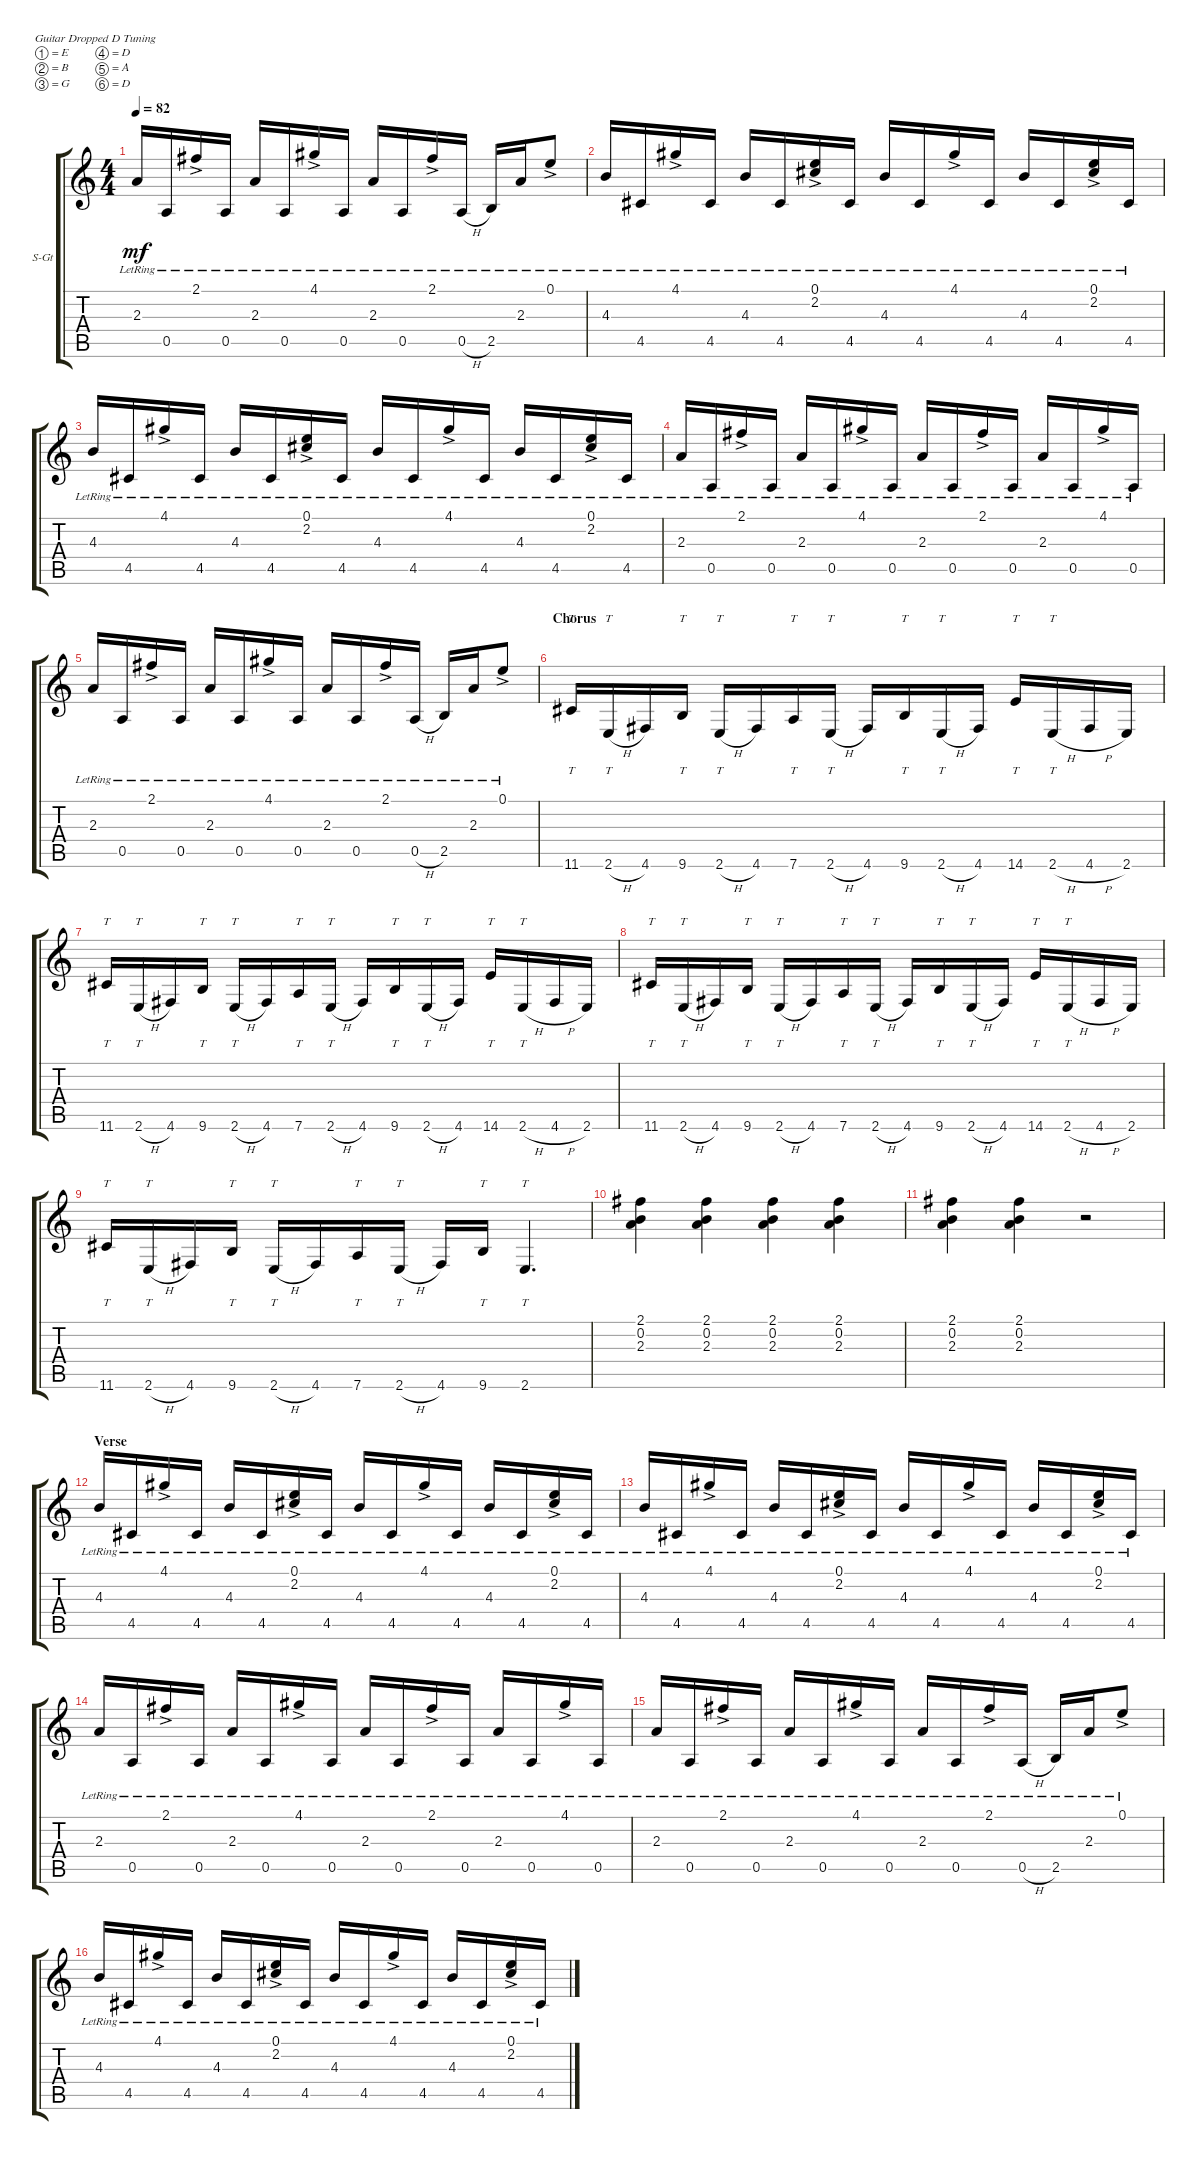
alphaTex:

\defaultSystemsLayout 4
\bracketExtendMode groupsimilarinstruments
\firstSystemTrackNameOrientation horizontal
\otherSystemsTrackNameOrientation horizontal
\track ("Rhythm Acoustic Guitar" "S-Gt") {instrument acousticguitarsteel}
\staff {score tabs}
\tuning (E4 B3 G3 D3 A2 D2)
\ts (4 4)
\tempo 82
\clef g2
\ks c
2.3{lr}.16{dy mf} 0.5{lr}.16 2.1{ac lr}.16 0.5{lr}.16 2.3{lr}.16 0.5{lr}.16 4.1{ac lr}.16 0.5{lr}.16 2.3{lr}.16 0.5{lr}.16 2.1{ac lr}.16 0.5{h lr}.16 2.5{lr}.16 2.3{lr}.16 0.1{ac lr}.8 |
4.3{lr}.16 4.5{lr}.16 4.1{ac lr}.16 4.5{lr}.16 4.3{lr}.16 4.5{lr}.16 (0.1{ac lr} 2.2{ac lr}).16 4.5{lr}.16 4.3{lr}.16 4.5{lr}.16 4.1{ac lr}.16 4.5{lr}.16 4.3{lr}.16 4.5{lr}.16 (0.1{ac lr} 2.2{ac lr}).16 4.5{lr}.16 |
4.3{lr}.16 4.5{lr}.16 4.1{ac lr}.16 4.5{lr}.16 4.3{lr}.16 4.5{lr}.16 (0.1{ac lr} 2.2{ac lr}).16 4.5{lr}.16 4.3{lr}.16 4.5{lr}.16 4.1{ac lr}.16 4.5{lr}.16 4.3{lr}.16 4.5{lr}.16 (0.1{ac lr} 2.2{ac lr}).16 4.5{lr}.16 |
2.3{lr}.16 0.5{lr}.16 2.1{ac lr}.16 0.5{lr}.16 2.3{lr}.16 0.5{lr}.16 4.1{ac lr}.16 0.5{lr}.16 2.3{lr}.16 0.5{lr}.16 2.1{ac lr}.16 0.5{lr}.16 2.3{lr}.16 0.5{lr}.16 4.1{ac lr}.16 0.5{lr}.16 |
2.3{lr}.16 0.5{lr}.16 2.1{ac lr}.16 0.5{lr}.16 2.3{lr}.16 0.5{lr}.16 4.1{ac lr}.16 0.5{lr}.16 2.3{lr}.16 0.5{lr}.16 2.1{ac lr}.16 0.5{h lr}.16 2.5{lr}.16 2.3{lr}.16 0.1{ac lr}.8 |
\section ("" "Chorus")
11.6.16{tt} 2.6{h}.16{tt} 4.6.16 9.6.16{tt} 2.6{h}.16{tt} 4.6.16 7.6.16{tt} 2.6{h}.16{tt} 4.6.16 9.6.16{tt} 2.6{h}.16{tt} 4.6.16 14.6.16{tt} 2.6{h}.16{tt} 4.6{h}.16 2.6.16 |
11.6.16{tt} 2.6{h}.16{tt} 4.6.16 9.6.16{tt} 2.6{h}.16{tt} 4.6.16 7.6.16{tt} 2.6{h}.16{tt} 4.6.16 9.6.16{tt} 2.6{h}.16{tt} 4.6.16 14.6.16{tt} 2.6{h}.16{tt} 4.6{h}.16 2.6.16 |
11.6.16{tt} 2.6{h}.16{tt} 4.6.16 9.6.16{tt} 2.6{h}.16{tt} 4.6.16 7.6.16{tt} 2.6{h}.16{tt} 4.6.16 9.6.16{tt} 2.6{h}.16{tt} 4.6.16 14.6.16{tt} 2.6{h}.16{tt} 4.6{h}.16 2.6.16 |
11.6.16{tt} 2.6{h}.16{tt} 4.6.16 9.6.16{tt} 2.6{h}.16{tt} 4.6.16 7.6.16{tt} 2.6{h}.16{tt} 4.6.16 9.6.16{tt} 2.6.4{tt d} |
(2.3 0.2 2.1).4 (2.1 0.2 2.3).4 (2.3 0.2 2.1).4 (2.1 0.2 2.3).4 |
(2.3 0.2 2.1).4 (2.1 0.2 2.3).4 r.2 |
\section ("" "Verse")
4.3{lr}.16 4.5{lr}.16 4.1{ac lr}.16 4.5{lr}.16 4.3{lr}.16 4.5{lr}.16 (0.1{ac lr} 2.2{ac lr}).16 4.5{lr}.16 4.3{lr}.16 4.5{lr}.16 4.1{ac lr}.16 4.5{lr}.16 4.3{lr}.16 4.5{lr}.16 (0.1{ac lr} 2.2{ac lr}).16 4.5{lr}.16 |
4.3{lr}.16 4.5{lr}.16 4.1{ac lr}.16 4.5{lr}.16 4.3{lr}.16 4.5{lr}.16 (0.1{ac lr} 2.2{ac lr}).16 4.5{lr}.16 4.3{lr}.16 4.5{lr}.16 4.1{ac lr}.16 4.5{lr}.16 4.3{lr}.16 4.5{lr}.16 (0.1{ac lr} 2.2{ac lr}).16 4.5{lr}.16 |
2.3{lr}.16 0.5{lr}.16 2.1{ac lr}.16 0.5{lr}.16 2.3{lr}.16 0.5{lr}.16 4.1{ac lr}.16 0.5{lr}.16 2.3{lr}.16 0.5{lr}.16 2.1{ac lr}.16 0.5{lr}.16 2.3{lr}.16 0.5{lr}.16 4.1{ac lr}.16 0.5{lr}.16 |
2.3{lr}.16 0.5{lr}.16 2.1{ac lr}.16 0.5{lr}.16 2.3{lr}.16 0.5{lr}.16 4.1{ac lr}.16 0.5{lr}.16 2.3{lr}.16 0.5{lr}.16 2.1{ac lr}.16 0.5{h lr}.16 2.5{lr}.16 2.3{lr}.16 0.1{ac lr}.8 |
4.3{lr}.16 4.5{lr}.16 4.1{ac lr}.16 4.5{lr}.16 4.3{lr}.16 4.5{lr}.16 (0.1{ac lr} 2.2{ac lr}).16 4.5{lr}.16 4.3{lr}.16 4.5{lr}.16 4.1{ac lr}.16 4.5{lr}.16 4.3{lr}.16 4.5{lr}.16 (0.1{ac lr} 2.2{ac lr}).16 4.5{lr}.16
